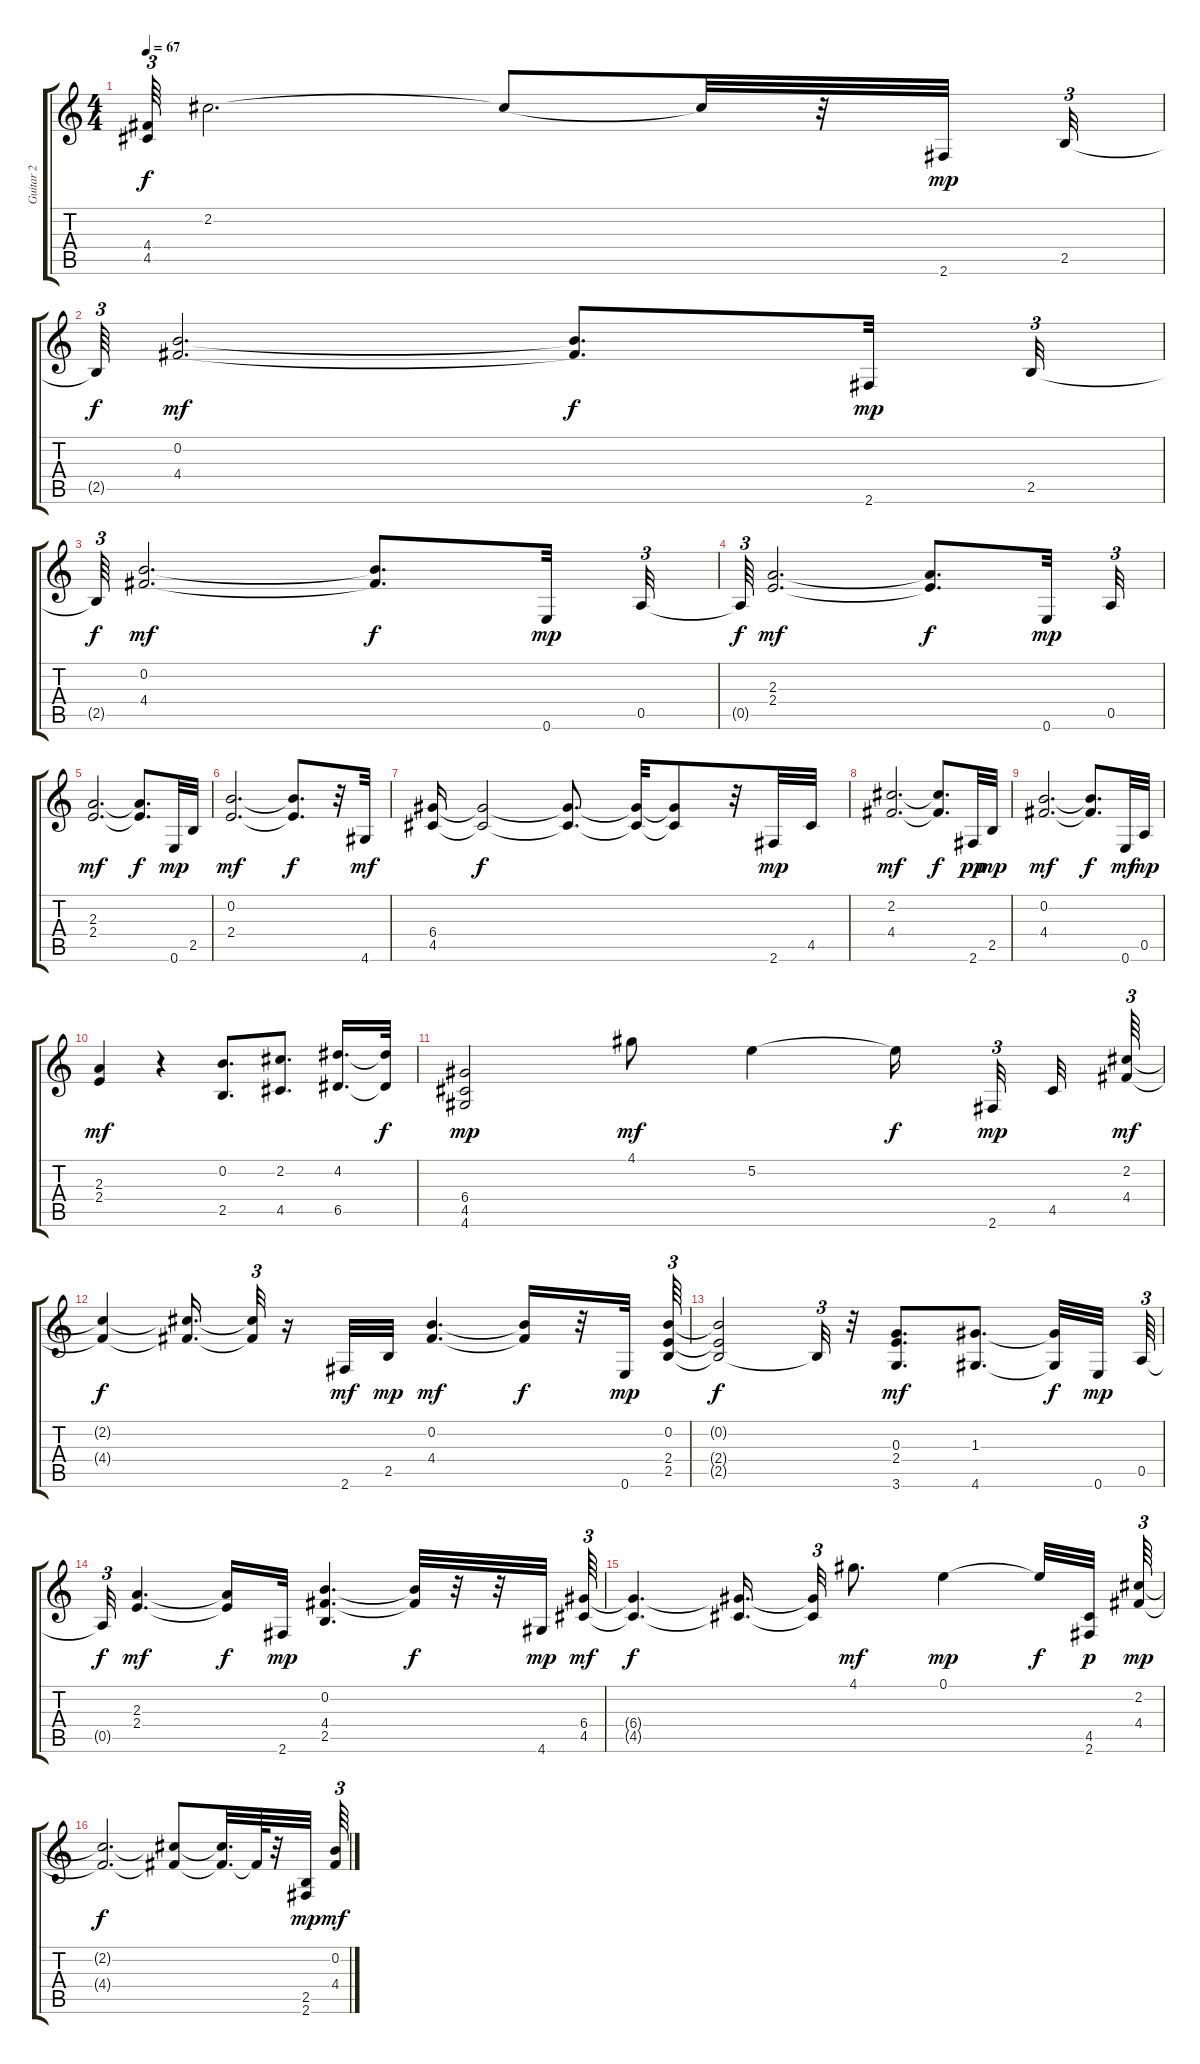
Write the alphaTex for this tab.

\track ("Guitar 2" "Guitar 2") {instrument overdrivenguitar}
\staff {score tabs}
\tuning (E4 B3 G3 D3 A2 E2) {hide}
\ts (4 4)
\tempo 67
\clef g2
\ks c
(4.4{t} 4.5{t}).64{tu (3 2) dy f} 2.2.2{d} 2.2{t}.8 2.2{t}.32 r.32 2.6.32{dy mp} 2.5.32{tu (3 2)} |
2.5{t}.64{tu (3 2) dy f} (0.2 4.4).2{d dy mf} (0.2{t} 4.4{t}).8{d dy f} 2.6.32{dy mp} 2.5.32{tu (3 2)} |
2.5{t}.64{tu (3 2) dy f} (0.2 4.4).2{d dy mf} (0.2{t} 4.4{t}).8{d dy f} 0.6.32{dy mp} 0.5.32{tu (3 2)} |
0.5{t}.64{tu (3 2) dy f} (2.3 2.4).2{d dy mf} (2.3{t} 2.4{t}).8{d dy f} 0.6.32{dy mp} 0.5.32{tu (3 2)} |
(2.3 2.4).2{d dy mf} (2.3{t} 2.4{t}).8{d dy f} 0.6.32{dy mp} 2.5.32 |
(0.2 2.4).2{d dy mf} (0.2{t} 2.4{t}).8{d dy f} r.32 4.6.32{dy mf} |
(6.4 4.5).16 (6.4{t} 4.5{t}).2{dy f} (6.4{t} 4.5{t}).8{d} (6.4{t} 4.5{t}).32 (6.4{t} 4.5{t}).8 r.32 2.6.32{dy mp} 4.5.32 |
(2.2 4.4).2{d dy mf} (2.2{t} 4.4{t}).8{d dy f} 2.6.32{dy pp} 2.5.32{dy mp} |
(0.2 4.4).2{d dy mf} (0.2{t} 4.4{t}).8{d dy f} 0.6.32{dy mf} 0.5.32{dy mp} |
(2.3 2.4).4{dy mf} r.4 (0.2 2.5).8{d} (2.2 4.5).8{d} (4.2 6.5).16{d} (4.2{t} 6.5{t}).32{dy f} |
(6.4 4.5 4.6).2{dy mp} 4.1.8{dy mf} 5.2.4 5.2{t}.16{dy f beam splitsecondary} 2.6.32{tu (3 2) dy mp beam splitsecondary} 4.5.32 (2.2 4.4).64{tu (3 2) dy mf} |
(2.2{t} 4.4{t}).4{dy f} (2.2{t} 4.4{t}).16{d} (2.2{t} 4.4{t}).32{tu (3 2)} r.16 2.6.32{dy mf} 2.5.32{dy mp} (0.2 4.4).4{d dy mf} (0.2{t} 4.4{t}).16{dy f} r.32 0.6.32{dy mp} (0.2 2.4 2.5).64{tu (3 2)} |
(0.2{t} 2.4{t} 2.5{t}).2{dy f} 2.5{t}.32{tu (3 2)} r.32 (0.3 2.4 3.6).8{d dy mf} (1.3 4.6).8{d} (1.3{t} 4.6{t}).32{dy f} 0.6.32{dy mp beam splitsecondary} 0.5.64{tu (3 2)} |
0.5{t}.32{tu (3 2) dy f} (2.3 2.4).4{d dy mf} (2.3{t} 2.4{t}).16{dy f} 2.6.32{dy mp} (0.2 4.4 2.5).4{d} (0.2{t} 4.4{t}).32{dy f} r.32 r.32 4.6.32{dy mp} (6.4 4.5).64{tu (3 2) dy mf} |
(6.4{t} 4.5{t}).4{d dy f} (6.4{t} 4.5{t}).16{d beam splitsecondary} (6.4{t} 4.5{t}).32{tu (3 2)} 4.1.8{d dy mf} 0.1.4{dy mp} 0.1{t}.32{dy f} (4.5 2.6).32{dy p beam splitsecondary} (2.2 4.4).64{tu (3 2) dy mp} |
(2.2{t} 4.4{t}).2{d dy f} (2.2{t} 4.4{t}).8 (2.2{t} 4.4{t}).32{d} 4.4{t}.64 r.32 (2.5 2.6).32{dy mp} (0.2 4.4).64{tu (3 2) dy mf}
